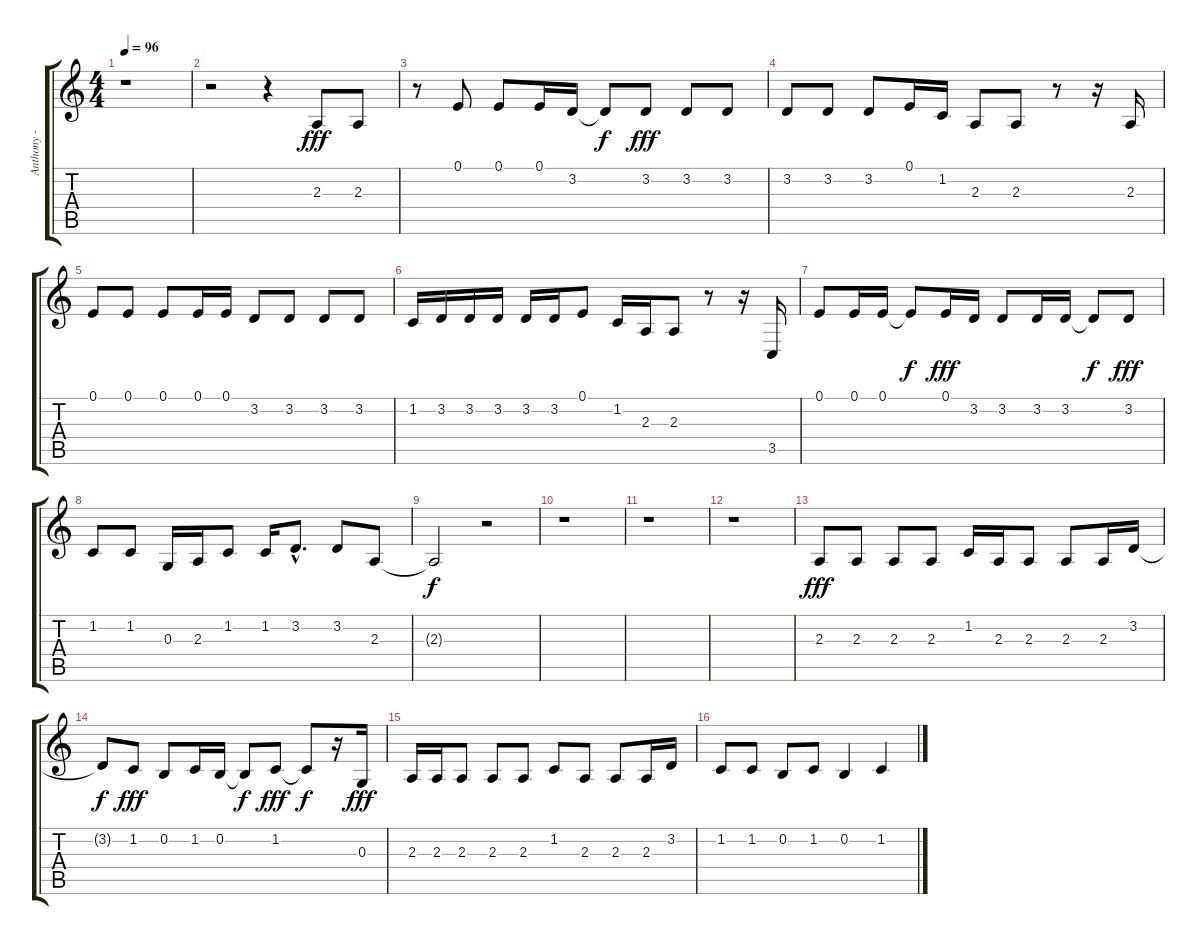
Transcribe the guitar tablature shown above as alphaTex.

\track ("Anthony - Vox" "Anthony - ") {instrument bassoon}
\staff {score tabs}
\tuning (E4 B3 G3 D3 A2 E2) {hide}
\ts (4 4)
\tempo 96
\clef g2
\ks c
r.1{dy f} |
r.2 r.4 2.3.8{dy fff} 2.3.8 |
r.8 0.1.8 0.1.8 0.1.16 3.2.16 3.2{t}.8{dy f} 3.2.8{dy fff} 3.2.8 3.2.8 |
3.2.8 3.2.8 3.2.8 0.1.16 1.2.16 2.3.8 2.3.8 r.8 r.16 2.3.16 |
0.1.8 0.1.8 0.1.8 0.1.16 0.1.16 3.2.8 3.2.8 3.2.8 3.2.8 |
1.2.16 3.2.16 3.2.16 3.2.16 3.2.16 3.2.16 0.1.8 1.2.16 2.3.16 2.3.8 r.8 r.16 3.5.16 |
0.1.8 0.1.16 0.1.16 0.1{t}.8{dy f} 0.1.16{dy fff} 3.2.16 3.2.8 3.2.16 3.2.16 3.2{t}.8{dy f} 3.2.8{dy fff} |
1.2.8 1.2.8 0.3.16 2.3.16 1.2.8 1.2.16 3.2{hac}.8{d} 3.2.8 2.3.8 |
2.3{t}.2{dy f} r.2 |
r.1 |
r.1 |
r.1 |
2.3.8{dy fff} 2.3.8 2.3.8 2.3.8 1.2.16 2.3.16 2.3.8 2.3.8 2.3.16 3.2.16 |
3.2{t}.8{dy f} 1.2.8{dy fff} 0.2.8 1.2.16 0.2.16 0.2{t}.8{dy f} 1.2.8{dy fff} 1.2{t}.8{dy f} r.16 0.3.16{dy fff} |
2.3.16 2.3.16 2.3.8 2.3.8 2.3.8 1.2.8 2.3.8 2.3.8 2.3.16 3.2.16 |
1.2.8 1.2.8 0.2.8 1.2.8 0.2.4 1.2.4
